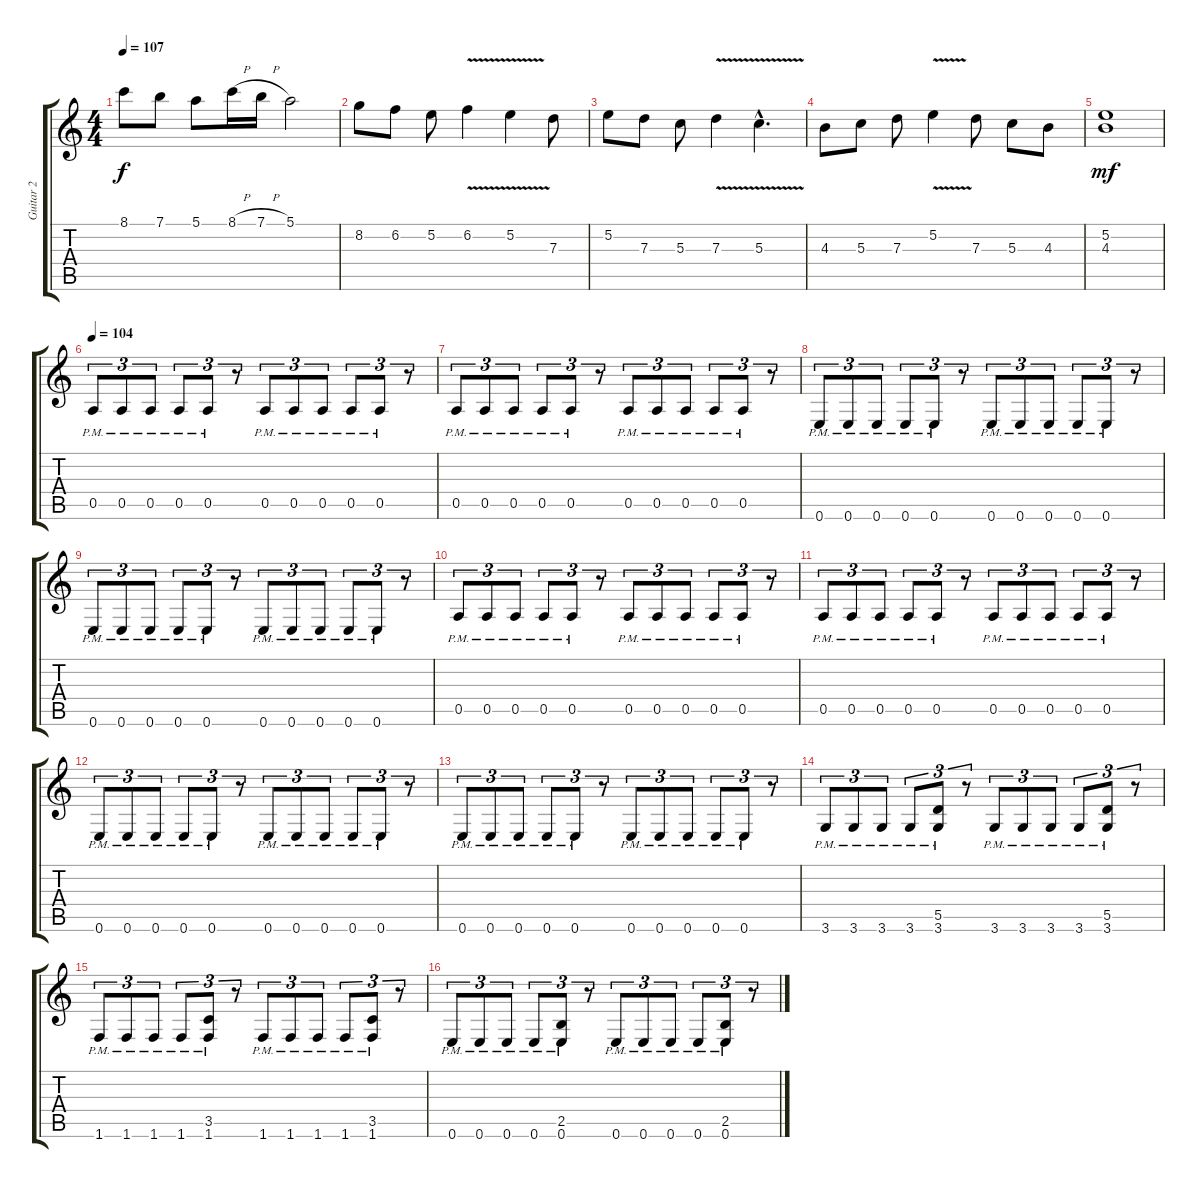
\track ("Guitar 2" "Guitar 2") {instrument distortionguitar}
\staff {score tabs}
\tuning (E4 B3 G3 D3 A2 E2) {hide}
\ts (4 4)
\tempo 107
\clef g2
\ks c
8.1.8{dy f} 7.1.8 5.1.8 8.1{h}.16 7.1{h}.16 5.1.2 |
8.2.8 6.2.8 5.2.8 6.2{v}.4 5.2{v}.4 7.3.8 |
5.2.8 7.3.8 5.3.8 7.3{v}.4 5.3{v hac}.4{d} |
4.3.8 5.3.8 7.3.8 5.2{v}.4 7.3.8 5.3.8 4.3.8 |
(5.2 4.3).1{dy mf} |
\tempo 104
0.5{pm}.8{tu (3 2)} 0.5{pm}.8{tu (3 2)} 0.5{pm}.8{tu (3 2)} 0.5{pm}.8{tu (3 2)} 0.5{pm}.8{tu (3 2)} r.8{tu (3 2)} 0.5{pm}.8{tu (3 2)} 0.5{pm}.8{tu (3 2)} 0.5{pm}.8{tu (3 2)} 0.5{pm}.8{tu (3 2)} 0.5{pm}.8{tu (3 2)} r.8{tu (3 2)} |
0.5{pm}.8{tu (3 2)} 0.5{pm}.8{tu (3 2)} 0.5{pm}.8{tu (3 2)} 0.5{pm}.8{tu (3 2)} 0.5{pm}.8{tu (3 2)} r.8{tu (3 2)} 0.5{pm}.8{tu (3 2)} 0.5{pm}.8{tu (3 2)} 0.5{pm}.8{tu (3 2)} 0.5{pm}.8{tu (3 2)} 0.5{pm}.8{tu (3 2)} r.8{tu (3 2)} |
0.6{pm}.8{tu (3 2)} 0.6{pm}.8{tu (3 2)} 0.6{pm}.8{tu (3 2)} 0.6{pm}.8{tu (3 2)} 0.6{pm}.8{tu (3 2)} r.8{tu (3 2)} 0.6{pm}.8{tu (3 2)} 0.6{pm}.8{tu (3 2)} 0.6{pm}.8{tu (3 2)} 0.6{pm}.8{tu (3 2)} 0.6{pm}.8{tu (3 2)} r.8{tu (3 2)} |
0.6{pm}.8{tu (3 2)} 0.6{pm}.8{tu (3 2)} 0.6{pm}.8{tu (3 2)} 0.6{pm}.8{tu (3 2)} 0.6{pm}.8{tu (3 2)} r.8{tu (3 2)} 0.6{pm}.8{tu (3 2)} 0.6{pm}.8{tu (3 2)} 0.6{pm}.8{tu (3 2)} 0.6{pm}.8{tu (3 2)} 0.6{pm}.8{tu (3 2)} r.8{tu (3 2)} |
0.5{pm}.8{tu (3 2)} 0.5{pm}.8{tu (3 2)} 0.5{pm}.8{tu (3 2)} 0.5{pm}.8{tu (3 2)} 0.5{pm}.8{tu (3 2)} r.8{tu (3 2)} 0.5{pm}.8{tu (3 2)} 0.5{pm}.8{tu (3 2)} 0.5{pm}.8{tu (3 2)} 0.5{pm}.8{tu (3 2)} 0.5{pm}.8{tu (3 2)} r.8{tu (3 2)} |
0.5{pm}.8{tu (3 2)} 0.5{pm}.8{tu (3 2)} 0.5{pm}.8{tu (3 2)} 0.5{pm}.8{tu (3 2)} 0.5{pm}.8{tu (3 2)} r.8{tu (3 2)} 0.5{pm}.8{tu (3 2)} 0.5{pm}.8{tu (3 2)} 0.5{pm}.8{tu (3 2)} 0.5{pm}.8{tu (3 2)} 0.5{pm}.8{tu (3 2)} r.8{tu (3 2)} |
0.6{pm}.8{tu (3 2)} 0.6{pm}.8{tu (3 2)} 0.6{pm}.8{tu (3 2)} 0.6{pm}.8{tu (3 2)} 0.6{pm}.8{tu (3 2)} r.8{tu (3 2)} 0.6{pm}.8{tu (3 2)} 0.6{pm}.8{tu (3 2)} 0.6{pm}.8{tu (3 2)} 0.6{pm}.8{tu (3 2)} 0.6{pm}.8{tu (3 2)} r.8{tu (3 2)} |
0.6{pm}.8{tu (3 2)} 0.6{pm}.8{tu (3 2)} 0.6{pm}.8{tu (3 2)} 0.6{pm}.8{tu (3 2)} 0.6{pm}.8{tu (3 2)} r.8{tu (3 2)} 0.6{pm}.8{tu (3 2)} 0.6{pm}.8{tu (3 2)} 0.6{pm}.8{tu (3 2)} 0.6{pm}.8{tu (3 2)} 0.6{pm}.8{tu (3 2)} r.8{tu (3 2)} |
3.6{pm}.8{tu (3 2)} 3.6{pm}.8{tu (3 2)} 3.6{pm}.8{tu (3 2)} 3.6{pm}.8{tu (3 2)} (5.5{pm} 3.6{pm}).8{tu (3 2)} r.8{tu (3 2)} 3.6{pm}.8{tu (3 2)} 3.6{pm}.8{tu (3 2)} 3.6{pm}.8{tu (3 2)} 3.6{pm}.8{tu (3 2)} (5.5{pm} 3.6{pm}).8{tu (3 2)} r.8{tu (3 2)} |
1.6{pm}.8{tu (3 2)} 1.6{pm}.8{tu (3 2)} 1.6{pm}.8{tu (3 2)} 1.6{pm}.8{tu (3 2)} (3.5{pm} 1.6{pm}).8{tu (3 2)} r.8{tu (3 2)} 1.6{pm}.8{tu (3 2)} 1.6{pm}.8{tu (3 2)} 1.6{pm}.8{tu (3 2)} 1.6{pm}.8{tu (3 2)} (3.5{pm} 1.6{pm}).8{tu (3 2)} r.8{tu (3 2)} |
0.6{pm}.8{tu (3 2)} 0.6{pm}.8{tu (3 2)} 0.6{pm}.8{tu (3 2)} 0.6{pm}.8{tu (3 2)} (2.5{pm} 0.6{pm}).8{tu (3 2)} r.8{tu (3 2)} 0.6{pm}.8{tu (3 2)} 0.6{pm}.8{tu (3 2)} 0.6{pm}.8{tu (3 2)} 0.6{pm}.8{tu (3 2)} (2.5{pm} 0.6{pm}).8{tu (3 2)} r.8{tu (3 2)}
